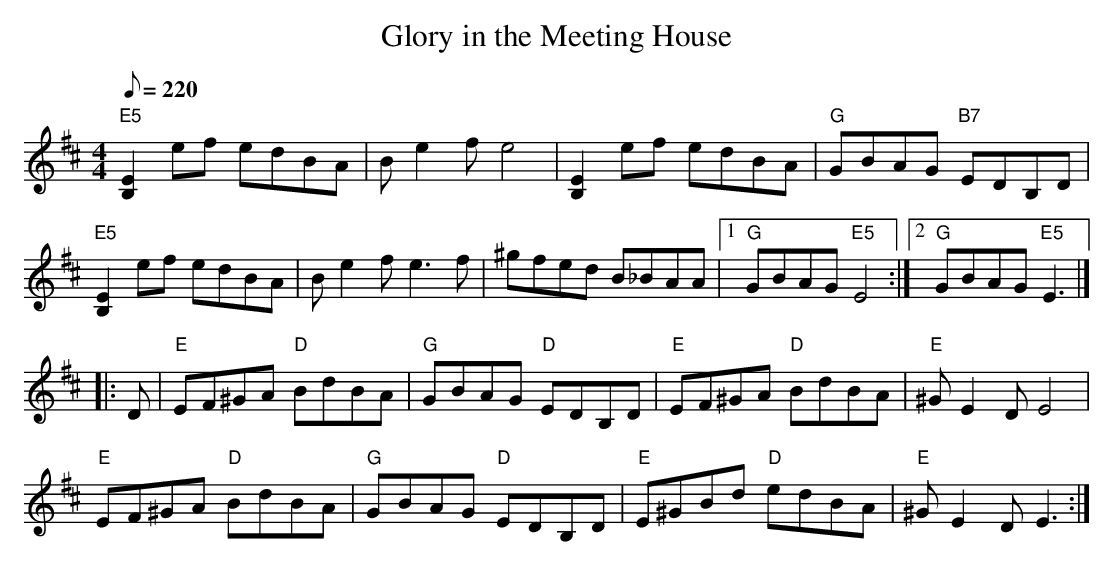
X:1
T:Glory in the Meeting House
M:4/4
L:1/8
Q:220
K:EDor
"E5"[B,2E2]ef edBA|Be2f e4|[B,2E2]ef edBA|"G"GBAG "B7"EDB,D|
"E5"[B,2E2]ef edBA|Be2f e3f|^gfed B_BAA|1"G"GBAG "E5"E4:|2"G"GBAG "E5"E3|]
|:D|"E"EF^GA "D"BdBA|"G"GBAG "D"EDB,D|"E"EF^GA "D"BdBA|"E"^GE2D E4|
"E"EF^GA "D"BdBA|"G"GBAG "D"EDB,D|"E"E^GBd "D"edBA|"E"^GE2D E3:|]
